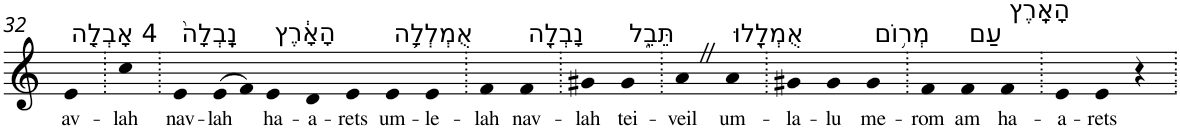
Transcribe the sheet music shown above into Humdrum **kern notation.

**kern	**text
*part1	*part1
*staff1	*staff1
*I"Piano	*
*I'Pno	*
!!LO:PB:g=z
*clefG2	*
*k[]	*
=32	=32
!LO:TX:a:t=4 אָבְלָ֤ה	!
!	!LO:LY:b
4e	av-
=33.	=33.
!	!LO:LY:b
4cc	-lah
=34.	=34.
!LO:TX:a:t=נָֽבְלָה֙	!
!	!LO:LY:b
4e	nav-
!	!LO:LY:b
(>8e	-lah
8f)	.
!LO:TX:a:t=הָאָ֔רֶץ	!
!	!LO:LY:b
4e	ha-
!	!LO:LY:b
4d	-a-
!	!LO:LY:b
4e	-rets
!LO:TX:a:t=אֻמְלְלָ֥ה	!
!	!LO:LY:b
4e	um-
!	!LO:LY:b
4e	-le-
=35.	=35.
!	!LO:LY:b
4f	-lah
!LO:TX:a:t=נָבְלָ֖ה	!
!	!LO:LY:b
4f	nav-
=36.	=36.
!	!LO:LY:b
4g#X	-lah
!LO:TX:a:t=תֵּבֵ֑ל	!
!	!LO:LY:b
4g#	tei-
=37.	=37.
!	!LO:LY:b
4aZ	-veil
!LO:TX:a:t=אֻמְלָ֖לוּ	!
!	!LO:LY:b
4a	um-
=38.	=38.
!	!LO:LY:b
4g#X	-la-
!	!LO:LY:b
4g#	-lu
!LO:TX:a:t=מְר֥וֹם	!
!	!LO:LY:b
4g#	me-
=39.	=39.
!	!LO:LY:b
4f	-rom
!LO:TX:a:t=עַם	!
!	!LO:LY:b
4f	am
!LO:TX:a:t=הָאָֽרֶץ	!
!	!LO:LY:b
4f	ha-
=40.	=40.
!	!LO:LY:b
4e	-a-
!	!LO:LY:b
4e	-rets
4r	.
=.	=.
*-	*-
